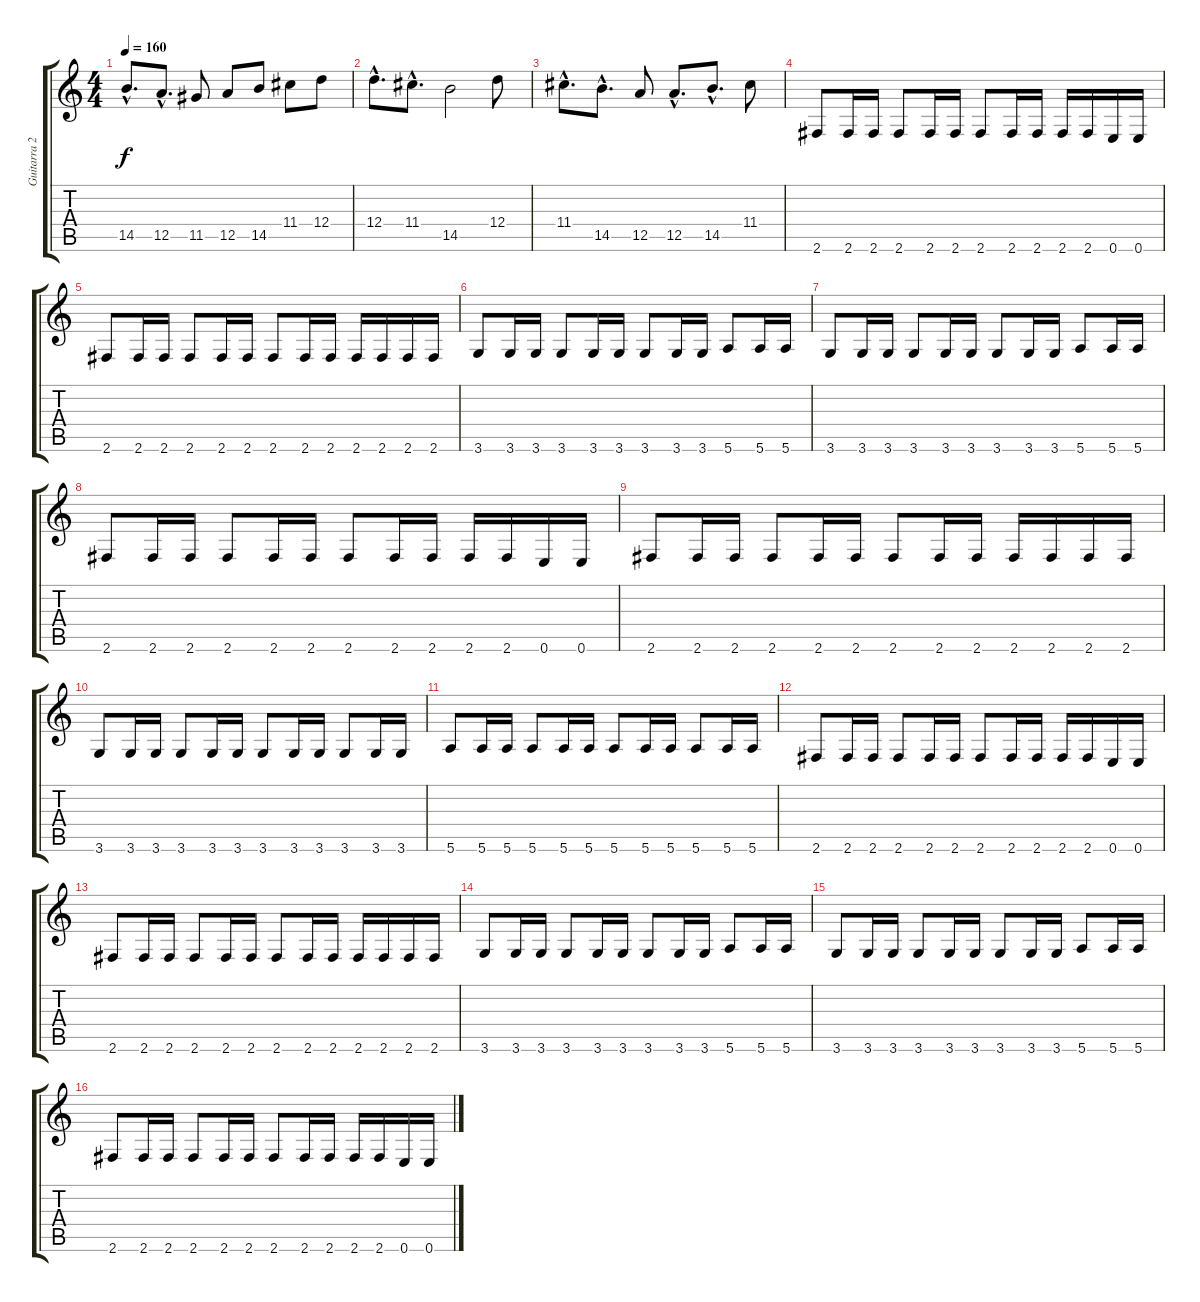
\track ("Guitarra 2" "Guitarra 2") {instrument distortionguitar}
\staff {score tabs}
\tuning (E4 B3 G3 D3 A2 E2) {hide}
\ts (4 4)
\tempo 160
\clef g2
\ks c
14.5{hac}.8{d dy f} 12.5{hac}.8{d} 11.5.8 12.5.8 14.5.8 11.4.8 12.4.8 |
12.4{hac}.8{d} 11.4{hac}.8{d} 14.5.2 12.4.8 |
11.4{hac}.8{d} 14.5{hac}.8{d} 12.5.8 12.5{hac}.8{d} 14.5{hac}.8{d} 11.4.8 |
2.6.8{balance 8} 2.6.16 2.6.16 2.6.8 2.6.16 2.6.16 2.6.8 2.6.16 2.6.16 2.6.16 2.6.16 0.6.16 0.6.16 |
2.6.8 2.6.16 2.6.16 2.6.8 2.6.16 2.6.16 2.6.8 2.6.16 2.6.16 2.6.16 2.6.16 2.6.16 2.6.16 |
3.6.8 3.6.16 3.6.16 3.6.8 3.6.16 3.6.16 3.6.8 3.6.16 3.6.16 5.6.8 5.6.16 5.6.16 |
3.6.8 3.6.16 3.6.16 3.6.8 3.6.16 3.6.16 3.6.8 3.6.16 3.6.16 5.6.8 5.6.16 5.6.16 |
2.6.8 2.6.16 2.6.16 2.6.8 2.6.16 2.6.16 2.6.8 2.6.16 2.6.16 2.6.16 2.6.16 0.6.16 0.6.16 |
2.6.8 2.6.16 2.6.16 2.6.8 2.6.16 2.6.16 2.6.8 2.6.16 2.6.16 2.6.16 2.6.16 2.6.16 2.6.16 |
3.6.8 3.6.16 3.6.16 3.6.8 3.6.16 3.6.16 3.6.8 3.6.16 3.6.16 3.6.8 3.6.16 3.6.16 |
5.6.8 5.6.16 5.6.16 5.6.8 5.6.16 5.6.16 5.6.8 5.6.16 5.6.16 5.6.8 5.6.16 5.6.16 |
2.6.8 2.6.16 2.6.16 2.6.8 2.6.16 2.6.16 2.6.8 2.6.16 2.6.16 2.6.16 2.6.16 0.6.16 0.6.16 |
2.6.8 2.6.16 2.6.16 2.6.8 2.6.16 2.6.16 2.6.8 2.6.16 2.6.16 2.6.16 2.6.16 2.6.16 2.6.16 |
3.6.8 3.6.16 3.6.16 3.6.8 3.6.16 3.6.16 3.6.8 3.6.16 3.6.16 5.6.8 5.6.16 5.6.16 |
3.6.8 3.6.16 3.6.16 3.6.8 3.6.16 3.6.16 3.6.8 3.6.16 3.6.16 5.6.8 5.6.16 5.6.16 |
2.6.8 2.6.16 2.6.16 2.6.8 2.6.16 2.6.16 2.6.8 2.6.16 2.6.16 2.6.16 2.6.16 0.6.16 0.6.16
